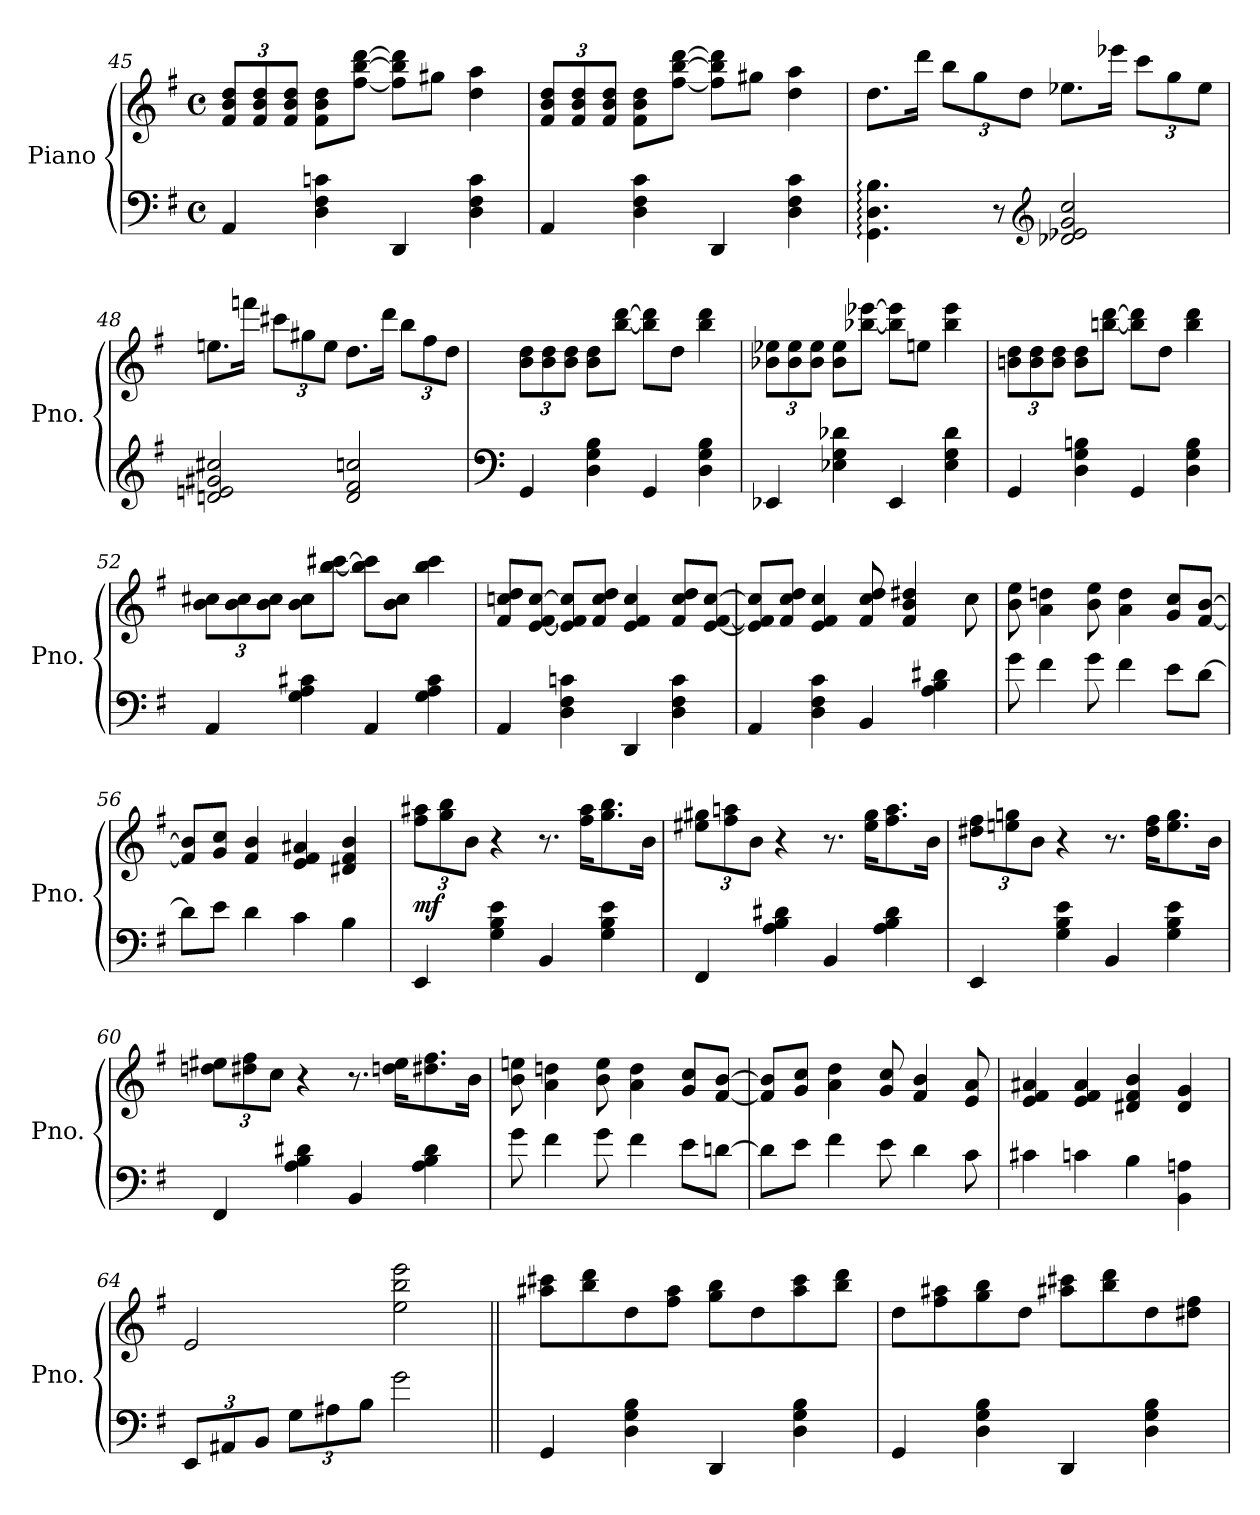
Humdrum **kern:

**kern	**kern	**dynam
*part1	*part1	*part1
*staff2	*staff1	*staff1/2
*I"Piano	*	*
*I'Pno.	*	*
!!LO:LB:g=z
*clefF4	*clefG2	*
*k[f#]	*k[f#]	*
*M4/4	*M4/4	*
*met(c)	*met(c)	*
*	*Xbrackettup	*
=45	=45	=45
4AA/	12f#/ 12b/ 12dd/L	.
.	12f#/ 12b/ 12dd/	.
.	12f#/ 12b/ 12dd/J	.
4D\ 4F#\ 4cn\	8f#\ 8b\ 8dd\L	.
.	[8ff#\ [8bb\ [8ddd\J	.
4DD/	8ff#\] 8bb\] 8ddd\]L	.
.	8gg#X\J	.
4D\ 4F#\ 4c\	4dd\ 4aa\	.
=46	=46	=46
4AA/	12f#/ 12b/ 12dd/L	.
.	12f#/ 12b/ 12dd/	.
.	12f#/ 12b/ 12dd/J	.
4D\ 4F#\ 4c\	8f#\ 8b\ 8dd\L	.
.	[8ff#\ [8bb\ [8ddd\J	.
4DD/	8ff#\] 8bb\] 8ddd\]L	.
.	8gg#X\J	.
4D\ 4F#\ 4c\	4dd\ 4aa\	.
=47	=47	=47
4.GG\: 4.D\: 4.B\:	8.dd\L	.
.	16ddd\Jk	.
.	12bb\L	.
.	12gg\	.
8r	.	.
.	12dd\J	.
*clefG2	*	*
2d-X/ 2e-X/ 2g/ 2cc/	8.ee-X\L	.
.	16eee-X\Jk	.
.	12ccc\L	.
.	12gg\	.
.	12ee-\J	.
=48	=48	=48
2dn/ 2en/ 2g#X/ 2cc#X/	8.een\L	.
.	16fffn\Jk	.
.	12ccc#X\L	.
.	12gg#X\	.
.	12ee\J	.
2d/ 2f#/ 2ccn/	8.dd\L	.
.	16ddd\Jk	.
.	12bb\L	.
.	12ff#\	.
.	12dd\J	.
!!LO:LB:g=z
=49	=49	=49
*clefF4	*	*
4GG/	12b\ 12dd\L	.
.	12b\ 12dd\	.
.	12b\ 12dd\J	.
4D\ 4G\ 4B\	8b\ 8dd\L	.
.	[8bb\ [8ddd\J	.
4GG/	8bb\] 8ddd\]L	.
.	8dd\J	.
4D\ 4G\ 4B\	4bb\ 4ddd\	.
=50	=50	=50
4EE-X/	12b-X\ 12ee-X\L	.
.	12b-\ 12ee-\	.
.	12b-\ 12ee-\J	.
4E-X\ 4G\ 4d-X\	8b-\ 8ee-\L	.
.	[8bb-X\ [8eee-X\J	.
4EE-/	8bb-\] 8eee-\]L	.
.	8een\J	.
4E-\ 4G\ 4d-\	4bb-\ 4eee-\	.
=51	=51	=51
4GG/	12bn\ 12dd\L	.
.	12b\ 12dd\	.
.	12b\ 12dd\J	.
4D\ 4G\ 4Bn\	8b\ 8dd\L	.
.	[8bbn\ [8ddd\J	.
4GG/	8bb\] 8ddd\]L	.
.	8dd\J	.
4D\ 4G\ 4B\	4bb\ 4ddd\	.
=52	=52	=52
4AA/	12b\ 12cc#X\L	.
.	12b\ 12cc#\	.
.	12b\ 12cc#\J	.
4G\ 4A\ 4c#X\	8b\ 8cc#\L	.
.	[8bb\ [8ccc#X\J	.
4AA/	8bb\] 8ccc#\]L	.
.	8b\ 8cc#\J	.
4G\ 4A\ 4c#\	4bb\ 4ccc#\	.
!!LO:LB:g=z
=53	=53	=53
4AA/	8f#/ 8ccn/ 8dd/L	.
.	[8e/ [8f#/ [8cc/J	.
4D\ 4F#\ 4cn\	8e/] 8f#/] 8cc/]L	.
.	8f#/ 8cc/ 8dd/J	.
4DD/	4e/ 4f#/ 4cc/	.
4D\ 4F#\ 4c\	8f#/ 8cc/ 8dd/L	.
.	[8e/ [8f#/ [8cc/J	.
=54	=54	=54
4AA/	8e/] 8f#/] 8cc/]L	.
.	8f#/ 8cc/ 8dd/J	.
4D\ 4F#\ 4c\	4e/ 4f#/ 4cc/	.
4BB/	8f#/ 8cc/ 8dd/	.
.	4f#/ 4b/ 4dd#X/	.
4A\ 4B\ 4d#X\	.	.
.	8cc\	.
=55	=55	=55
8g\	8b\ 8ee\	.
4f#\	4a\ 4ddn\	.
8g\	8b\ 8ee\	.
4f#\	4a\ 4dd\	.
8e\L	8g/ 8cc/L	.
[8d\J	[8f#/ [8b/J	.
=56	=56	=56
8d\L]	8f#/] 8b/]L	.
8e\J	8g/ 8cc/J	.
4d\	4f#/ 4b/	.
4c\	4e/ 4f#/ 4a#X/	.
4B\	4d#X/ 4f#/ 4b/	.
!!LO:PB:g=z
=57	=57	=57
!	!	!LO:DY:b
4EE/	12ff#\ 12aa#X\L	mf
.	12gg\ 12bb\	.
.	12b\J	.
4G\ 4B\ 4e\	4r	.
4BB/	8.r	.
.	16ff#\ 16aa#\KL	.
4G\ 4B\ 4e\	8.gg\ 8.bb\	.
.	16b\Jk	.
=58	=58	=58
4FF#/	12ee#X\ 12gg#X\L	.
.	12ff#\ 12aan\	.
.	12b\J	.
4A\ 4B\ 4d#X\	4r	.
4BB/	8.r	.
.	16ee#\ 16gg#\KL	.
4A\ 4B\ 4d#\	8.ff#\ 8.aa\	.
.	16b\Jk	.
=59	=59	=59
4EE/	12dd#X\ 12ff#\L	.
.	12een\ 12ggn\	.
.	12b\J	.
4G\ 4B\ 4e\	4r	.
4BB/	8.r	.
.	16dd#\ 16ff#\KL	.
4G\ 4B\ 4e\	8.ee\ 8.gg\	.
.	16b\Jk	.
=60	=60	=60
4FF#/	12ddn\ 12ee#X\L	.
.	12dd#X\ 12ff#\	.
.	12cc\J	.
4A\ 4B\ 4d#X\	4r	.
4BB/	8.r	.
.	16ddn\ 16ee#\KL	.
4A\ 4B\ 4d#\	8.dd#X\ 8.ff#\	.
.	16b\Jk	.
!!LO:LB:g=z
=61	=61	=61
8g\	8b\ 8een\	.
4f#\	4a\ 4ddn\	.
8g\	8b\ 8ee\	.
4f#\	4a\ 4dd\	.
8e\L	8g/ 8cc/L	.
[8dn\J	[8f#/ [8b/J	.
=62	=62	=62
8d\L]	8f#/] 8b/]L	.
8e\J	8g/ 8cc/J	.
4f#\	4a\ 4dd\	.
8e\	8g/ 8cc/	.
4d\	4f#/ 4b/	.
8c\	8e/ 8a/	.
=63	=63	=63
4c#X\	4e/ 4f#/ 4a#X/	.
4cn\	4e/ 4f#/ 4a#/	.
4B\	4d#X/ 4f#/ 4b/	.
4BB\ 4An\	4d#/ 4g/	.
=64	=64	=64
*Xbrackettup	*	*
12EE/L	2e/	.
12AA#X/	.	.
12BB/J	.	.
12G\L	.	.
12A#X\	.	.
12B\J	.	.
2g\	2ee\ 2bb\ 2eee\	.
!!LO:LB:g=z
=65||	=65||	=65||
4GG/	8aa#X\ 8ccc#X\L	.
.	8bb\ 8ddd\	.
4D\ 4G\ 4B\	8dd\	.
.	8ff#\ 8aa#\J	.
4DD/	8gg\ 8bb\L	.
.	8dd\	.
4D\ 4G\ 4B\	8aa#\ 8ccc#\	.
.	8bb\ 8ddd\J	.
=66	=66	=66
4GG/	8dd\L	.
.	8ff#\ 8aa#X\	.
4D\ 4G\ 4B\	8gg\ 8bb\	.
.	8dd\J	.
4DD/	8aa#X\ 8ccc#X\L	.
.	8bb\ 8ddd\	.
4D\ 4G\ 4B\	8dd\	.
.	8dd#X\ 8ff#\J	.
=	=	=
*-	*-	*-
